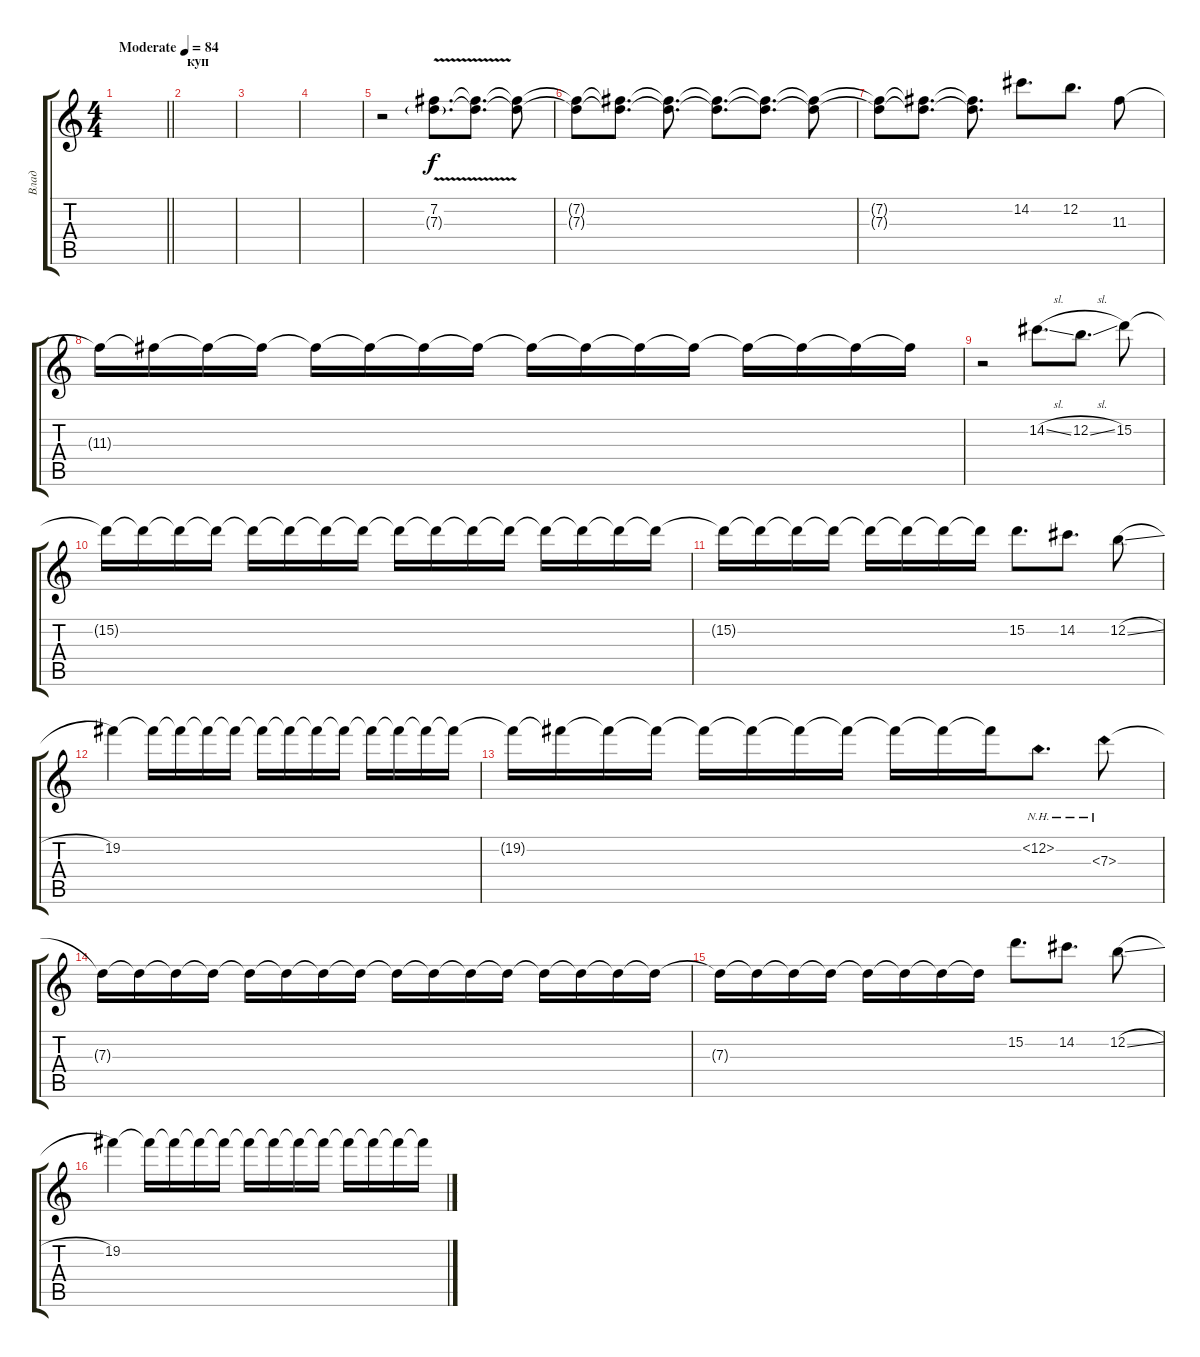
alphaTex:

\track ("Влад" "Влад") {instrument overdrivenguitar}
\staff {score tabs}
\tuning (E4 B3 G3 D3 A2 E2) {hide}
\ts (4 4)
\tempo (84 "Moderate")
\clef g2
\barLineRight lightlight
\ks c
|
\section ("" "куп")
|
|
|
r.2 (7.2{v} 7.3{g}).8{d volume 2} (7.2{t} 7.3{t}).8{d dy f} (7.2{t} 7.3{t}).8 |
(7.2{t} 7.3{t}).8 (7.2{t} 7.3{t}).8{d} (7.2{t} 7.3{t}).8{d} (7.2{t} 7.3{t}).8{d} (7.2{t} 7.3{t}).8{d} (7.2{t} 7.3{t}).8 |
(7.2{t} 7.3{t}).8 (7.2{t} 7.3{t}).8{d} (7.2{t} 7.3{t}).8{d} 14.2.8{d volume 6} 12.2.8{d} 11.3.8 |
11.3{t}.16 11.3{t}.16 11.3{t}.16{volume 5} 11.3{t}.16 11.3{t}.16 11.3{t}.16 11.3{t}.16{volume 4} 11.3{t}.16 11.3{t}.16 11.3{t}.16 11.3{t}.16{volume 3} 11.3{t}.16 11.3{t}.16 11.3{t}.16 11.3{t}.16 11.3{t}.16 |
r.2 14.2{sl}.8{d volume 5} 12.2{sl}.8{d} 15.2.8 |
15.2{t}.16 15.2{t}.16 15.2{t}.16{volume 5} 15.2{t}.16 15.2{t}.16 15.2{t}.16 15.2{t}.16{volume 4} 15.2{t}.16 15.2{t}.16 15.2{t}.16 15.2{t}.16{volume 3} 15.2{t}.16 15.2{t}.16 15.2{t}.16 15.2{t}.16{volume 2} 15.2{t}.16 |
15.2{t}.16 15.2{t}.16 15.2{t}.16 15.2{t}.16 15.2{t}.16 15.2{t}.16 15.2{t}.16 15.2{t}.16 15.2.8{d volume 5} 14.2.8{d} 12.2{sl}.8 |
19.2.4 19.2{t}.16 19.2{t}.16 19.2{t}.16{volume 4} 19.2{t}.16 19.2{t}.16 19.2{t}.16 19.2{t}.16{volume 3} 19.2{t}.16 19.2{t}.16{volume 2} 19.2{t}.16 19.2{t}.16 19.2{t}.16 |
19.2{t}.16{volume 2} 19.2{t}.16 19.2{t}.16 19.2{t}.16{volume 2} 19.2{t}.16 19.2{t}.16 19.2{t}.16{volume 2} 19.2{t}.16 19.2{t}.16 19.2{t}.16 19.2{t}.16 12.2{nh}.8{d volume 5} 7.3{nh}.8 |
7.3{t}.16 7.3{t}.16 7.3{t}.16 7.3{t}.16 7.3{t}.16{volume 4} 7.3{t}.16 7.3{t}.16 7.3{t}.16 7.3{t}.16{volume 3} 7.3{t}.16 7.3{t}.16 7.3{t}.16 7.3{t}.16{volume 2} 7.3{t}.16 7.3{t}.16 7.3{t}.16 |
7.3{t}.16{volume 1} 7.3{t}.16 7.3{t}.16 7.3{t}.16 7.3{t}.16 7.3{t}.16 7.3{t}.16 7.3{t}.16 15.2.8{d volume 5} 14.2.8{d} 12.2{sl}.8 |
19.2.4 19.2{t}.16 19.2{t}.16 19.2{t}.16{volume 4} 19.2{t}.16 19.2{t}.16 19.2{t}.16 19.2{t}.16{volume 3} 19.2{t}.16 19.2{t}.16{volume 2} 19.2{t}.16 19.2{t}.16 19.2{t}.16
